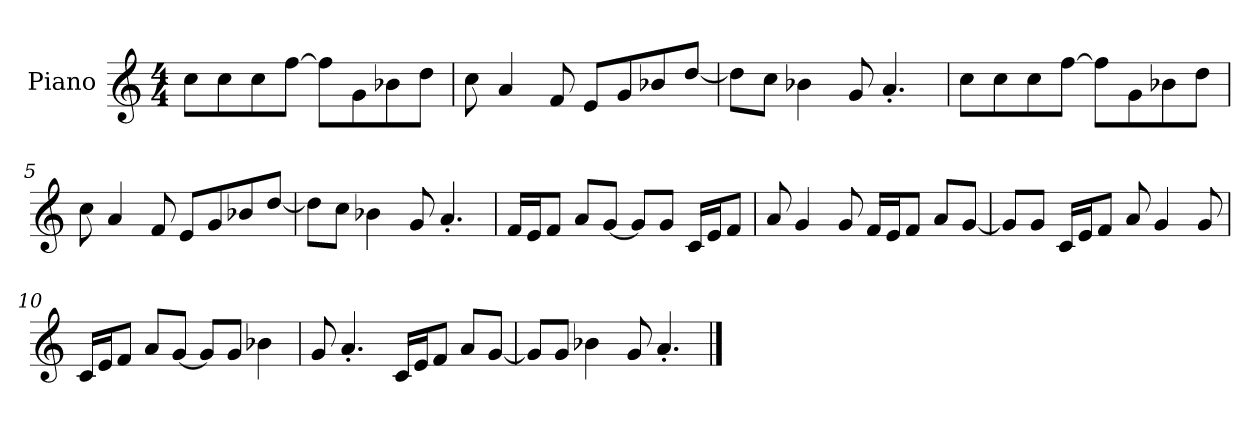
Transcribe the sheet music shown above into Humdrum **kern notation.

**kern
*part1
*staff1
*I"Piano
*I'P-no
*clefG2
*k[]
*M4/4
*MM90
=1
8cc\L
8cc\
8cc\
[8ff\J
8ff\L]
8g\
8b-X\
8dd\J
=2
8cc\
4a/
8f/
8e/L
8g/
8b-X/
[8dd/J
=3
8dd\L]
8cc\J
4b-X\
8g/
4.a'/
=4
8cc\L
8cc\
8cc\
[8ff\J
8ff\L]
8g\
8b-X\
8dd\J
!!LO:LB:g=z
=5
8cc\
4a/
8f/
8e/L
8g/
8b-X/
[8dd/J
=6
8dd\L]
8cc\J
4b-X\
8g/
4.a'/
=7
16f/LL
16e/J
8f/J
8a/L
[8g/J
8g/L]
8g/J
16c/LL
16e/J
8f/J
=8
8a/
4g/
8g/
16f/LL
16e/J
8f/J
8a/L
[8g/J
=9
8g/L]
8g/J
16c/LL
16e/J
8f/J
8a/
4g/
8g/
!!LO:LB:g=z
=10
16c/LL
16e/J
8f/J
8a/L
[8g/J
8g/L]
8g/J
4b-X\
=11
8g/
4.a'/
16c/LL
16e/J
8f/J
8a/L
[8g/J
=12
8g/L]
8g/J
4b-X\
8g/
4.a'/
==
*-
